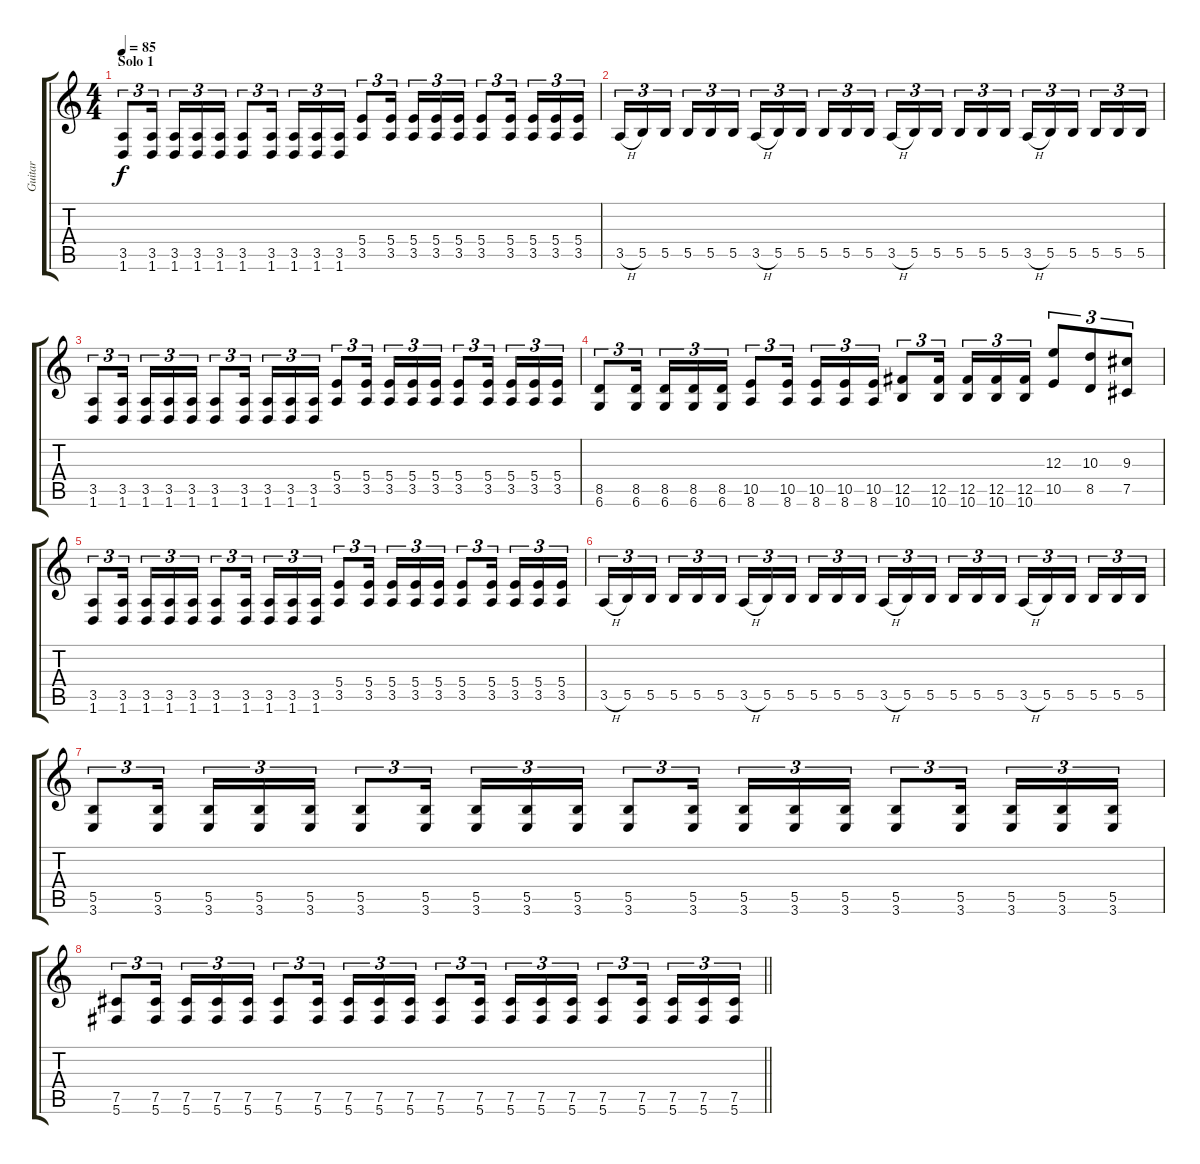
\track ("Guitar" "Guitar") {instrument distortionguitar}
\staff {score tabs}
\tuning (Db4 Ab3 E3 B2 Gb2 Db2) {hide}
\ts (4 4)
\section ("" "Solo 1")
\tempo 85
\clef g2
\ks c
(3.5 1.6).8{tu (3 2) dy f} (3.5 1.6).16{tu (3 2) beam splitsecondary} (3.5 1.6).16{tu (3 2)} (3.5 1.6).16{tu (3 2)} (3.5 1.6).16{tu (3 2)} (3.5 1.6).8{tu (3 2)} (3.5 1.6).16{tu (3 2) beam splitsecondary} (3.5 1.6).16{tu (3 2)} (3.5 1.6).16{tu (3 2)} (3.5 1.6).16{tu (3 2)} (5.4 3.5).8{tu (3 2)} (5.4 3.5).16{tu (3 2) beam splitsecondary} (5.4 3.5).16{tu (3 2)} (5.4 3.5).16{tu (3 2)} (5.4 3.5).16{tu (3 2)} (5.4 3.5).8{tu (3 2)} (5.4 3.5).16{tu (3 2) beam splitsecondary} (5.4 3.5).16{tu (3 2)} (5.4 3.5).16{tu (3 2)} (5.4 3.5).16{tu (3 2)} |
3.5{h}.16{tu (3 2)} 5.5.16{tu (3 2)} 5.5.16{tu (3 2) beam splitsecondary} 5.5.16{tu (3 2)} 5.5.16{tu (3 2)} 5.5.16{tu (3 2)} 3.5{h}.16{tu (3 2)} 5.5.16{tu (3 2)} 5.5.16{tu (3 2) beam splitsecondary} 5.5.16{tu (3 2)} 5.5.16{tu (3 2)} 5.5.16{tu (3 2)} 3.5{h}.16{tu (3 2)} 5.5.16{tu (3 2)} 5.5.16{tu (3 2) beam splitsecondary} 5.5.16{tu (3 2)} 5.5.16{tu (3 2)} 5.5.16{tu (3 2)} 3.5{h}.16{tu (3 2)} 5.5.16{tu (3 2)} 5.5.16{tu (3 2) beam splitsecondary} 5.5.16{tu (3 2)} 5.5.16{tu (3 2)} 5.5.16{tu (3 2)} |
(3.5 1.6).8{tu (3 2)} (3.5 1.6).16{tu (3 2) beam splitsecondary} (3.5 1.6).16{tu (3 2)} (3.5 1.6).16{tu (3 2)} (3.5 1.6).16{tu (3 2)} (3.5 1.6).8{tu (3 2)} (3.5 1.6).16{tu (3 2) beam splitsecondary} (3.5 1.6).16{tu (3 2)} (3.5 1.6).16{tu (3 2)} (3.5 1.6).16{tu (3 2)} (5.4 3.5).8{tu (3 2)} (5.4 3.5).16{tu (3 2) beam splitsecondary} (5.4 3.5).16{tu (3 2)} (5.4 3.5).16{tu (3 2)} (5.4 3.5).16{tu (3 2)} (5.4 3.5).8{tu (3 2)} (5.4 3.5).16{tu (3 2) beam splitsecondary} (5.4 3.5).16{tu (3 2)} (5.4 3.5).16{tu (3 2)} (5.4 3.5).16{tu (3 2)} |
(8.5 6.6).8{tu (3 2)} (8.5 6.6).16{tu (3 2) beam splitsecondary} (8.5 6.6).16{tu (3 2)} (8.5 6.6).16{tu (3 2)} (8.5 6.6).16{tu (3 2)} (10.5 8.6).8{tu (3 2)} (10.5 8.6).16{tu (3 2) beam splitsecondary} (10.5 8.6).16{tu (3 2)} (10.5 8.6).16{tu (3 2)} (10.5 8.6).16{tu (3 2)} (12.5 10.6).8{tu (3 2)} (12.5 10.6).16{tu (3 2) beam splitsecondary} (12.5 10.6).16{tu (3 2)} (12.5 10.6).16{tu (3 2)} (12.5 10.6).16{tu (3 2)} (12.3 10.5).8{tu (3 2)} (10.3 8.5).8{tu (3 2)} (9.3 7.5).8{tu (3 2)} |
(3.5 1.6).8{tu (3 2)} (3.5 1.6).16{tu (3 2) beam splitsecondary} (3.5 1.6).16{tu (3 2)} (3.5 1.6).16{tu (3 2)} (3.5 1.6).16{tu (3 2)} (3.5 1.6).8{tu (3 2)} (3.5 1.6).16{tu (3 2) beam splitsecondary} (3.5 1.6).16{tu (3 2)} (3.5 1.6).16{tu (3 2)} (3.5 1.6).16{tu (3 2)} (5.4 3.5).8{tu (3 2)} (5.4 3.5).16{tu (3 2) beam splitsecondary} (5.4 3.5).16{tu (3 2)} (5.4 3.5).16{tu (3 2)} (5.4 3.5).16{tu (3 2)} (5.4 3.5).8{tu (3 2)} (5.4 3.5).16{tu (3 2) beam splitsecondary} (5.4 3.5).16{tu (3 2)} (5.4 3.5).16{tu (3 2)} (5.4 3.5).16{tu (3 2)} |
3.5{h}.16{tu (3 2)} 5.5.16{tu (3 2)} 5.5.16{tu (3 2) beam splitsecondary} 5.5.16{tu (3 2)} 5.5.16{tu (3 2)} 5.5.16{tu (3 2)} 3.5{h}.16{tu (3 2)} 5.5.16{tu (3 2)} 5.5.16{tu (3 2) beam splitsecondary} 5.5.16{tu (3 2)} 5.5.16{tu (3 2)} 5.5.16{tu (3 2)} 3.5{h}.16{tu (3 2)} 5.5.16{tu (3 2)} 5.5.16{tu (3 2) beam splitsecondary} 5.5.16{tu (3 2)} 5.5.16{tu (3 2)} 5.5.16{tu (3 2)} 3.5{h}.16{tu (3 2)} 5.5.16{tu (3 2)} 5.5.16{tu (3 2) beam splitsecondary} 5.5.16{tu (3 2)} 5.5.16{tu (3 2)} 5.5.16{tu (3 2)} |
(5.5 3.6).8{tu (3 2)} (5.5 3.6).16{tu (3 2) beam splitsecondary} (5.5 3.6).16{tu (3 2)} (5.5 3.6).16{tu (3 2)} (5.5 3.6).16{tu (3 2)} (5.5 3.6).8{tu (3 2)} (5.5 3.6).16{tu (3 2) beam splitsecondary} (5.5 3.6).16{tu (3 2)} (5.5 3.6).16{tu (3 2)} (5.5 3.6).16{tu (3 2)} (5.5 3.6).8{tu (3 2)} (5.5 3.6).16{tu (3 2) beam splitsecondary} (5.5 3.6).16{tu (3 2)} (5.5 3.6).16{tu (3 2)} (5.5 3.6).16{tu (3 2)} (5.5 3.6).8{tu (3 2)} (5.5 3.6).16{tu (3 2) beam splitsecondary} (5.5 3.6).16{tu (3 2)} (5.5 3.6).16{tu (3 2)} (5.5 3.6).16{tu (3 2)} |
\barLineRight lightlight
(7.5 5.6).8{tu (3 2)} (7.5 5.6).16{tu (3 2) beam splitsecondary} (7.5 5.6).16{tu (3 2)} (7.5 5.6).16{tu (3 2)} (7.5 5.6).16{tu (3 2)} (7.5 5.6).8{tu (3 2)} (7.5 5.6).16{tu (3 2) beam splitsecondary} (7.5 5.6).16{tu (3 2)} (7.5 5.6).16{tu (3 2)} (7.5 5.6).16{tu (3 2)} (7.5 5.6).8{tu (3 2)} (7.5 5.6).16{tu (3 2) beam splitsecondary} (7.5 5.6).16{tu (3 2)} (7.5 5.6).16{tu (3 2)} (7.5 5.6).16{tu (3 2)} (7.5 5.6).8{tu (3 2)} (7.5 5.6).16{tu (3 2) beam splitsecondary} (7.5 5.6).16{tu (3 2)} (7.5 5.6).16{tu (3 2)} (7.5 5.6).16{tu (3 2)}
